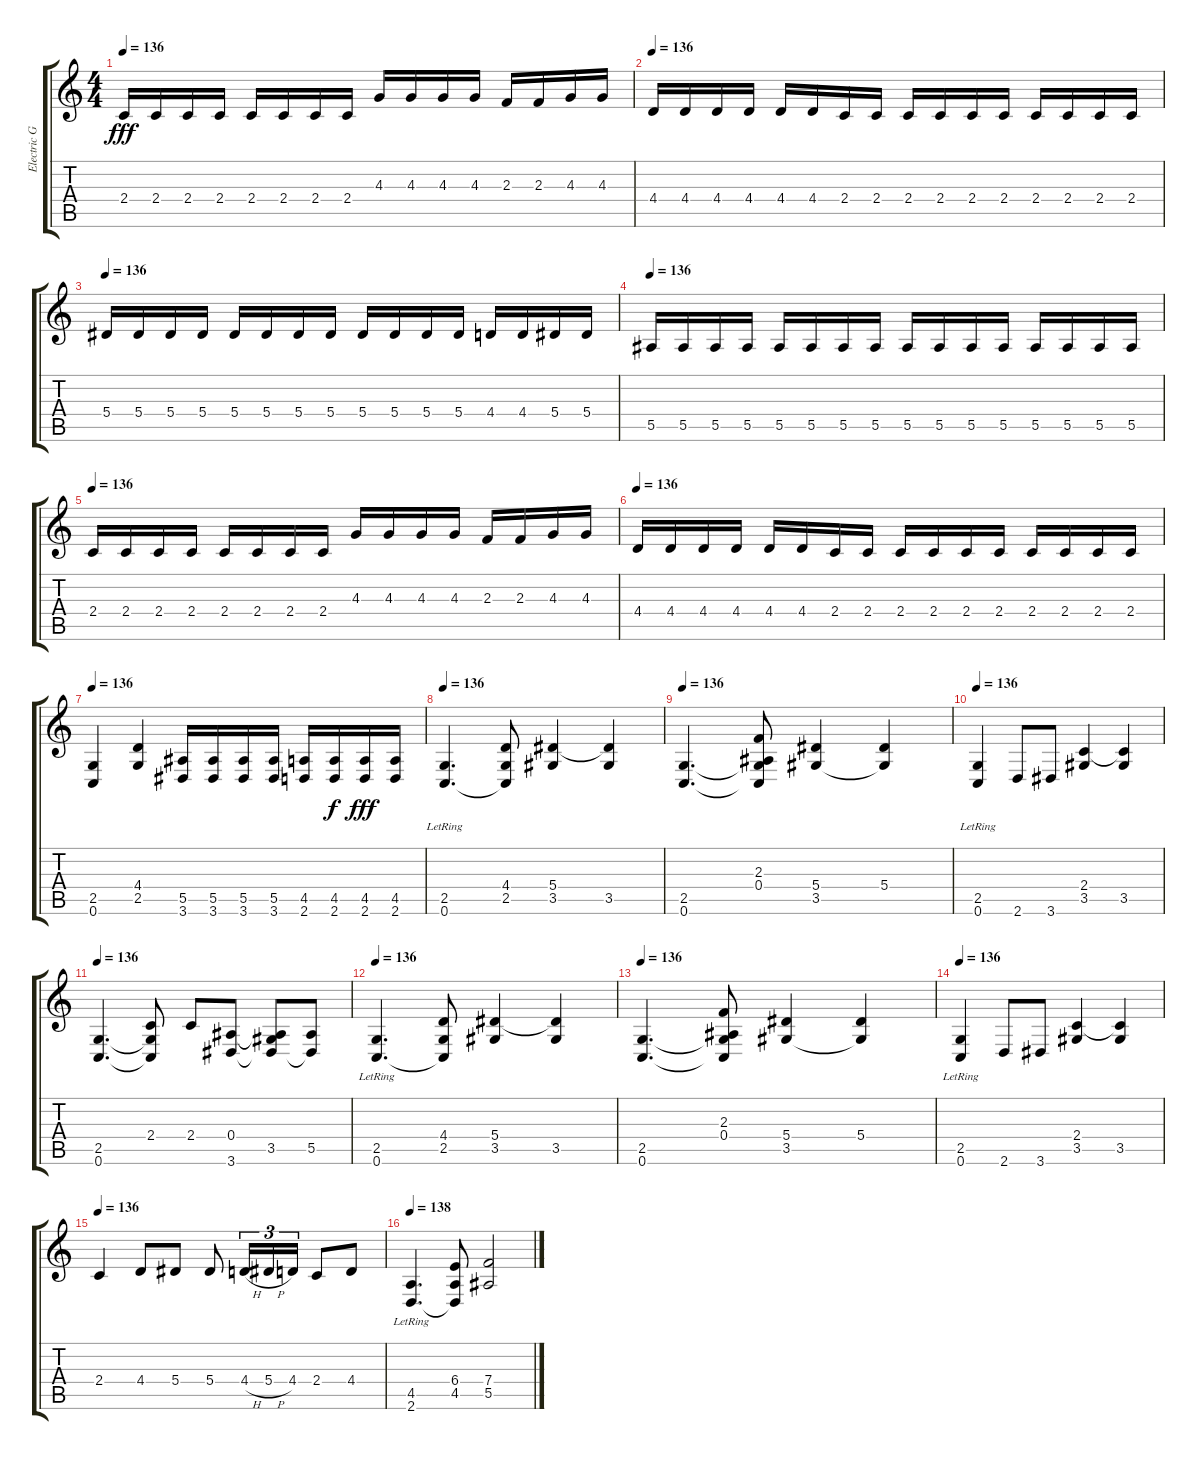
\track ("Electric Guitar 2" "Electric G") {instrument distortionguitar}
\staff {score tabs}
\tuning (C4 G3 Eb3 Bb2 F2 C2) {hide}
\ts (4 4)
\tempo 136
\clef g2
\ks c
2.4.16{dy fff} 2.4.16 2.4.16 2.4.16 2.4.16 2.4.16 2.4.16 2.4.16 4.3.16 4.3.16 4.3.16 4.3.16 2.3.16 2.3.16 4.3.16 4.3.16 |
\tempo 136
4.4.16 4.4.16 4.4.16 4.4.16 4.4.16 4.4.16 2.4.16 2.4.16 2.4.16 2.4.16 2.4.16 2.4.16 2.4.16 2.4.16 2.4.16 2.4.16 |
\tempo 136
5.4.16 5.4.16 5.4.16 5.4.16 5.4.16 5.4.16 5.4.16 5.4.16 5.4.16 5.4.16 5.4.16 5.4.16 4.4.16 4.4.16 5.4.16 5.4.16 |
\tempo 136
5.5.16 5.5.16 5.5.16 5.5.16 5.5.16 5.5.16 5.5.16 5.5.16 5.5.16 5.5.16 5.5.16 5.5.16 5.5.16 5.5.16 5.5.16 5.5.16 |
\tempo 136
2.4.16 2.4.16 2.4.16 2.4.16 2.4.16 2.4.16 2.4.16 2.4.16 4.3.16 4.3.16 4.3.16 4.3.16 2.3.16 2.3.16 4.3.16 4.3.16 |
\tempo 136
4.4.16 4.4.16 4.4.16 4.4.16 4.4.16 4.4.16 2.4.16 2.4.16 2.4.16 2.4.16 2.4.16 2.4.16 2.4.16 2.4.16 2.4.16 2.4.16 |
\tempo 136
(2.5 0.6).4 (4.4 2.5).4 (5.5 3.6).16 (5.5 3.6).16 (5.5 3.6).16 (5.5 3.6).16 (4.5 2.6).16 (4.5 2.6).16{dy f} (4.5 2.6).16{dy fff} (4.5 2.6).16 |
\tempo 136
(2.5{lr} 0.6).4{d} (4.4 2.5 0.6{t}).8 (5.4 3.5).4 (5.4{t} 3.5).4 |
\tempo 136
(2.5 0.6).4{d} (2.3 0.4 2.5{t} 0.6{t}).8 (5.4 3.5).4 (5.4 3.5{t}).4 |
\tempo 136
(2.5{lr} 0.6{lr}).4 2.6.8 3.6.8 (2.4 3.5).4 (2.4{t} 3.5).4 |
\tempo 136
(2.5 0.6).4{d} (2.4 2.5{t} 0.6{t}).8 2.4.8 (0.4 3.6).8 (0.4{t} 3.5 3.6{t}).8 (5.5 3.6{t}).8 |
\tempo 136
(2.5{lr} 0.6).4{d} (4.4 2.5 0.6{t}).8 (5.4 3.5).4 (5.4{t} 3.5).4 |
\tempo 136
(2.5 0.6).4{d} (2.3 0.4 2.5{t} 0.6{t}).8 (5.4 3.5).4 (5.4 3.5{t}).4 |
\tempo 136
(2.5{lr} 0.6{lr}).4 2.6.8 3.6.8 (2.4 3.5).4 (2.4{t} 3.5).4 |
\tempo 136
2.4.4 4.4.8 5.4.8 5.4.8 4.4{h}.16{tu (3 2)} 5.4{h}.16{tu (3 2)} 4.4.16{tu (3 2)} 2.4.8 4.4.8 |
\tempo 138
(4.5{lr} 2.6).4{d} (6.4 4.5 2.6{t}).8 (7.4 5.5).2
